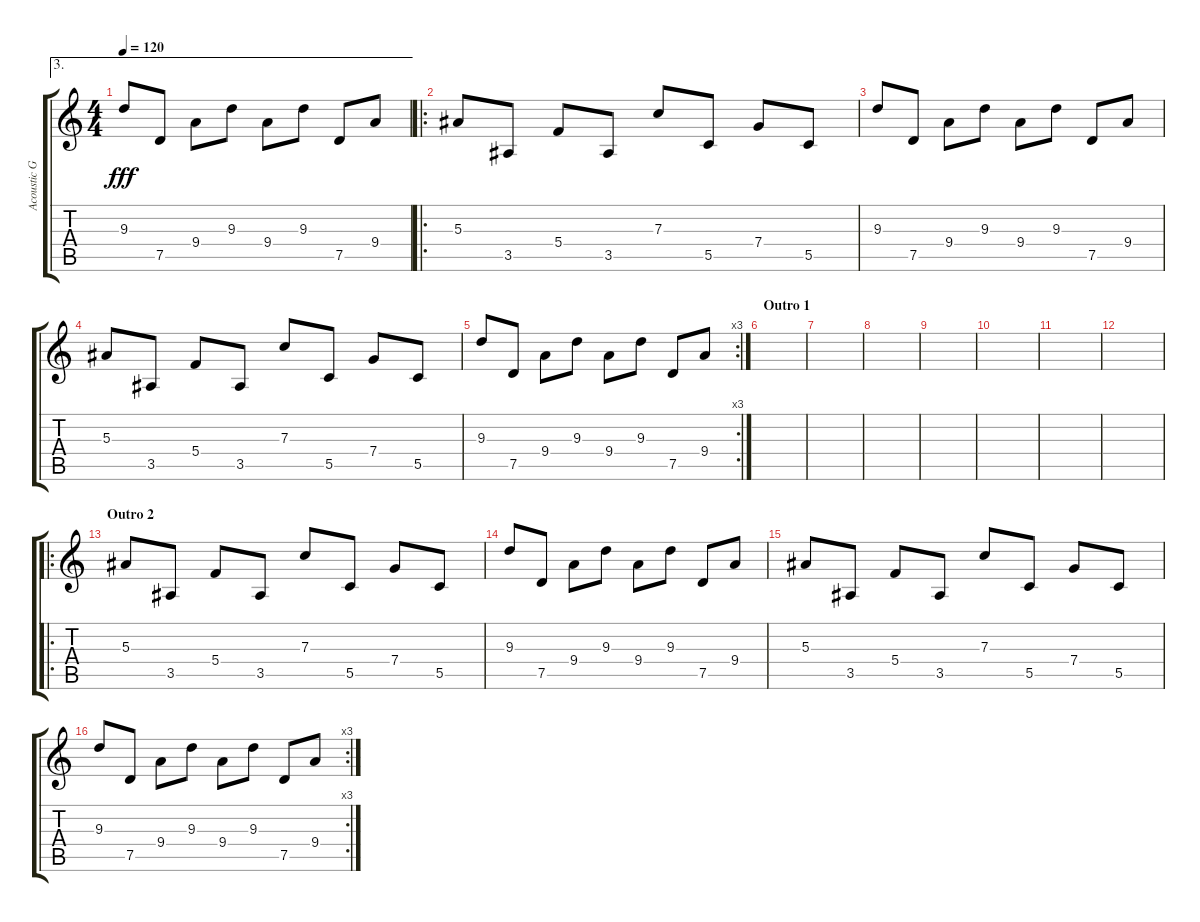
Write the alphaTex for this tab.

\track ("Acoustic Guitar 2" "Acoustic G") {instrument acousticguitarsteel}
\staff {score tabs}
\tuning (D4 A3 F3 C3 G2 D2) {hide}
\ae 3
\ts (4 4)
\tempo 120
\clef g2
\ks c
9.3.8{dy fff} 7.5.8 9.4.8 9.3.8 9.4.8 9.3.8 7.5.8 9.4.8 |
\ro
5.3.8 3.5.8 5.4.8 3.5.8 7.3.8 5.5.8 7.4.8 5.5.8 |
9.3.8 7.5.8 9.4.8 9.3.8 9.4.8 9.3.8 7.5.8 9.4.8 |
5.3.8 3.5.8 5.4.8 3.5.8 7.3.8 5.5.8 7.4.8 5.5.8 |
\rc 3
9.3.8 7.5.8 9.4.8 9.3.8 9.4.8 9.3.8 7.5.8 9.4.8 |
\section ("" "Outro 1")
|
|
|
|
|
|
|
\ro
\section ("" "Outro 2")
5.3.8 3.5.8 5.4.8 3.5.8 7.3.8 5.5.8 7.4.8 5.5.8 |
9.3.8 7.5.8 9.4.8 9.3.8 9.4.8 9.3.8 7.5.8 9.4.8 |
5.3.8 3.5.8 5.4.8 3.5.8 7.3.8 5.5.8 7.4.8 5.5.8 |
\rc 3
9.3.8 7.5.8 9.4.8 9.3.8 9.4.8 9.3.8 7.5.8 9.4.8
